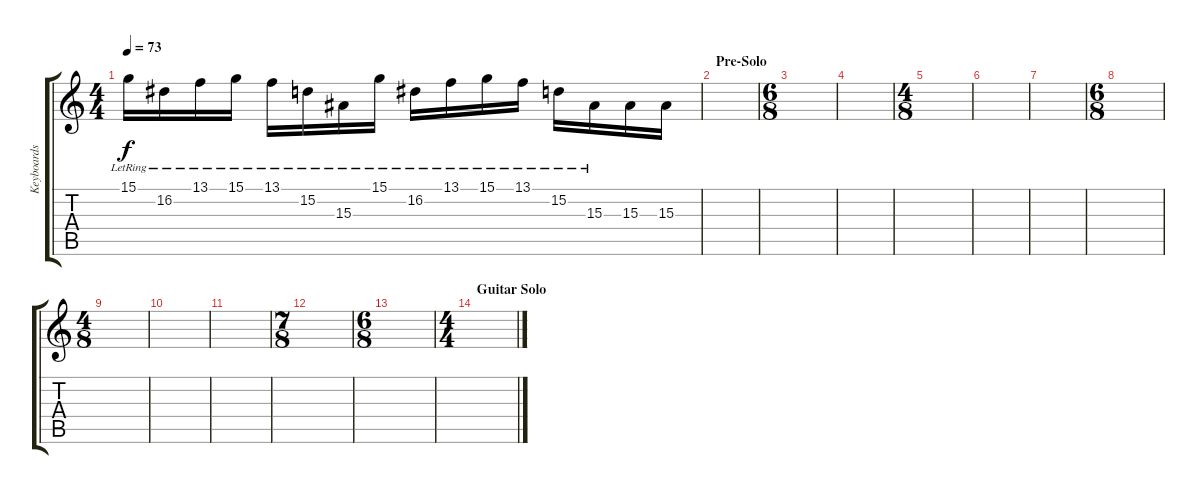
\track ("Keyboards" "Keyboards") {instrument brightacousticpiano}
\staff {score tabs}
\tuning (E4 B3 G3 D3 A2 E2) {hide}
\ts (4 4)
\tempo 73
\clef g2
\ks c
15.1{lr}.16{dy f} 16.2{lr}.16 13.1{lr}.16 15.1{lr}.16 13.1{lr}.16 15.2{lr}.16 15.3{lr}.16 15.1{lr}.16 16.2{lr}.16 13.1{lr}.16 15.1{lr}.16 13.1{lr}.16 15.2{lr}.16 15.3{lr}.16 15.3.16 15.3.16 |
\section ("" "Pre-Solo")
|
\ts (6 8)
|
|
\ts (4 8)
|
|
|
\ts (6 8)
|
\ts (4 8)
|
|
|
\ts (7 8)
|
\ts (6 8)
|
\ts (4 4)
\section ("" "Guitar Solo")
